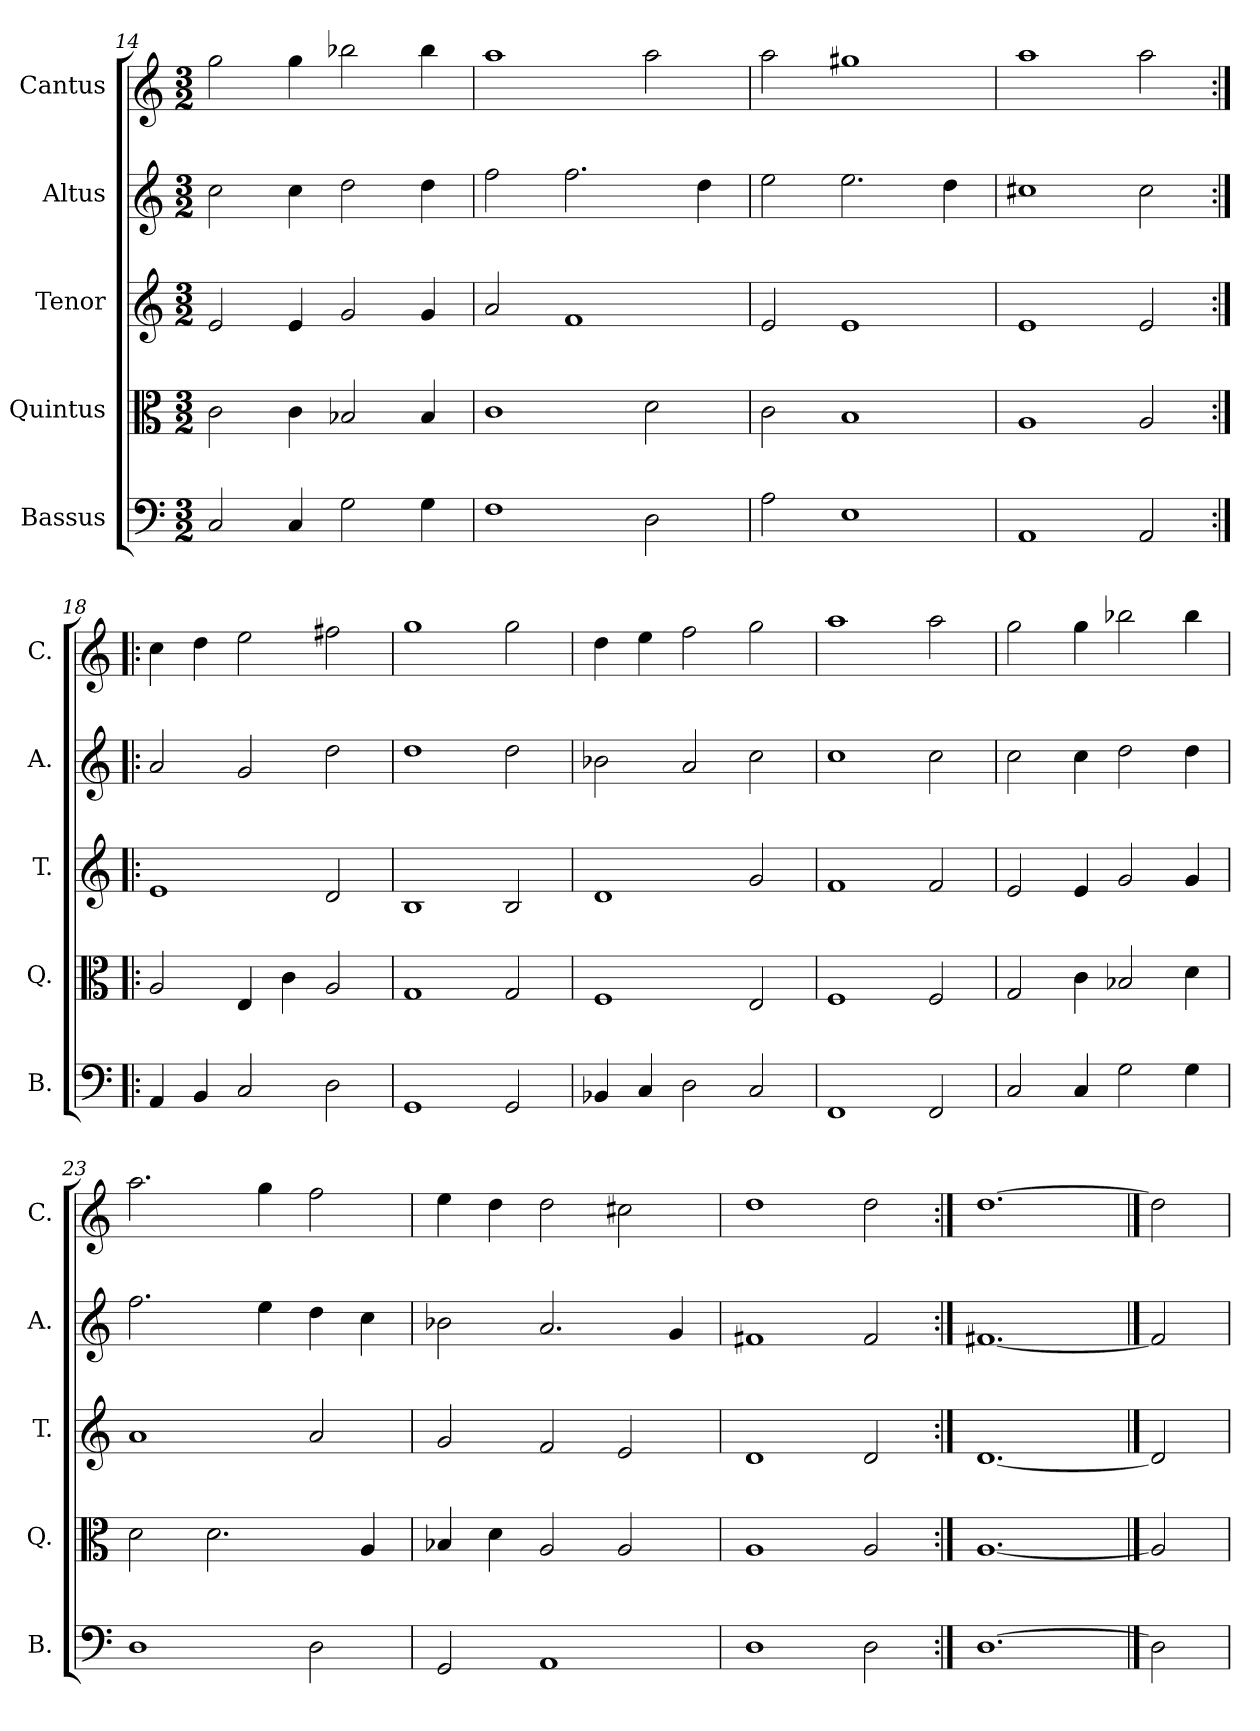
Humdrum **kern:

**kern	**kern	**kern	**kern	**kern
*part5	*part4	*part3	*part2	*part1
*staff5	*staff4	*staff3	*staff2	*staff1
*I"Bassus	*I"Quintus	*I"Tenor	*I"Altus	*I"Cantus
*I'B.	*I'Q.	*I'T.	*I'A.	*I'C.
!!LO:LB:g=z
*clefF4	*clefC3	*clefG2	*clefG2	*clefG2
*k[]	*k[]	*k[]	*k[]	*k[]
*C:	*C:	*C:	*C:	*C:
*M3/2	*M3/2	*M3/2	*M3/2	*M3/2
=14	=14	=14	=14	=14
2C/	2c\	2e/	2cc\	2gg\
4C/	4c\	4e/	4cc\	4gg\
2G\	2B-X/	2g/	2dd\	2bb-X\
4G\	4B-/	4g/	4dd\	4bb-\
=15	=15	=15	=15	=15
1F\	1c\	2a/	2ff\	1aa\
.	.	1f/	2.ff\	.
2D\	2d\	.	.	2aa\
.	.	.	4dd\	.
=16	=16	=16	=16	=16
2A\	2c\	2e/	2ee\	2aa\
1E\	1B/	1e/	2.ee\	1gg#X\
.	.	.	4dd\	.
=17	=17	=17	=17	=17
1AA/	1A/	1e/	1cc#X\	1aa\
2AA/	2A/	2e/	2cc#\	2aa\
=18:|!|:	=18:|!|:	=18:|!|:	=18:|!|:	=18:|!|:
4AA/	2A/	1e/	2a/	4cc\
4BB/	.	.	.	4dd\
2C/	4E/	.	2g/	2ee\
.	4c\	.	.	.
2D\	2A/	2d/	2dd\	2ff#X\
=19	=19	=19	=19	=19
1GG/	1G/	1B/	1dd\	1gg\
2GG/	2G/	2B/	2dd\	2gg\
=20	=20	=20	=20	=20
4BB-X/	1F/	1d/	2b-X\	4dd\
4C/	.	.	.	4ee\
2D\	.	.	2a/	2ff\
2C/	2E/	2g/	2cc\	2gg\
=21	=21	=21	=21	=21
1FF/	1F/	1f/	1cc\	1aa\
2FF/	2F/	2f/	2cc\	2aa\
=22	=22	=22	=22	=22
2C/	2G/	2e/	2cc\	2gg\
4C/	4c\	4e/	4cc\	4gg\
2G\	2B-X/	2g/	2dd\	2bb-X\
4G\	4d\	4g/	4dd\	4bb-\
=23	=23	=23	=23	=23
1D\	2d\	1a/	2.ff\	2.aa\
.	2.d\	.	.	.
.	.	.	4ee\	4gg\
2D\	.	2a/	4dd\	2ff\
.	4A/	.	4cc\	.
=24	=24	=24	=24	=24
2GG/	4B-X/	2g/	2b-X\	4ee\
.	4d\	.	.	4dd\
1AA/	2A/	2f/	2.a/	2dd\
.	2A/	2e/	.	2cc#X\
.	.	.	4g/	.
=25	=25	=25	=25	=25
1D\	1A/	1d/	1f#X/	1dd\
2D\	2A/	2d/	2f#/	2dd\
=26:|!	=26:|!	=26:|!	=26:|!	=26:|!
[1.D\	[1.A/	[1.d/	[1.f#X/	[1.dd\
==27	==27	==27	==27	==27
2D\]	2A/]	2d/]	2f#/]	2dd\]
=	=	=	=	=
*-	*-	*-	*-	*-
